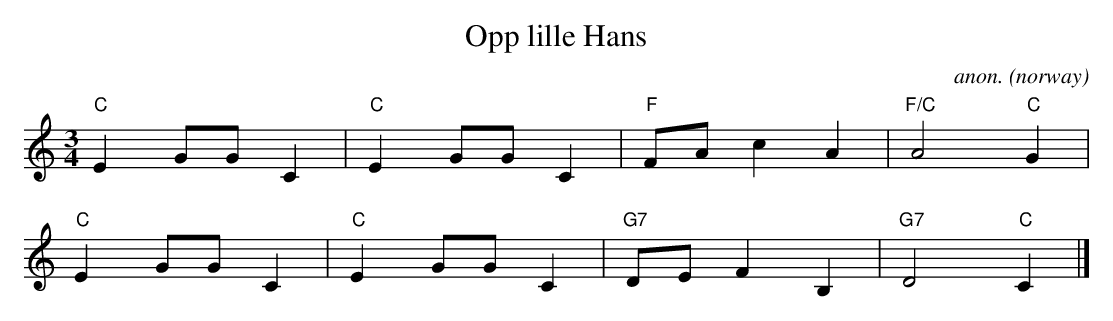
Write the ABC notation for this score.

X:1
T:Opp lille Hans
O:norway
C:anon.
M:3/4
L:1/8
K:C
"C"E2GGC2|"C"E2GGC2|"F"FAc2A2|"F/C"A4"C"G2|
"C"E2GGC2|"C"E2GGC2|"G7"DEF2B,2|"G7"D4"C"C2|]
